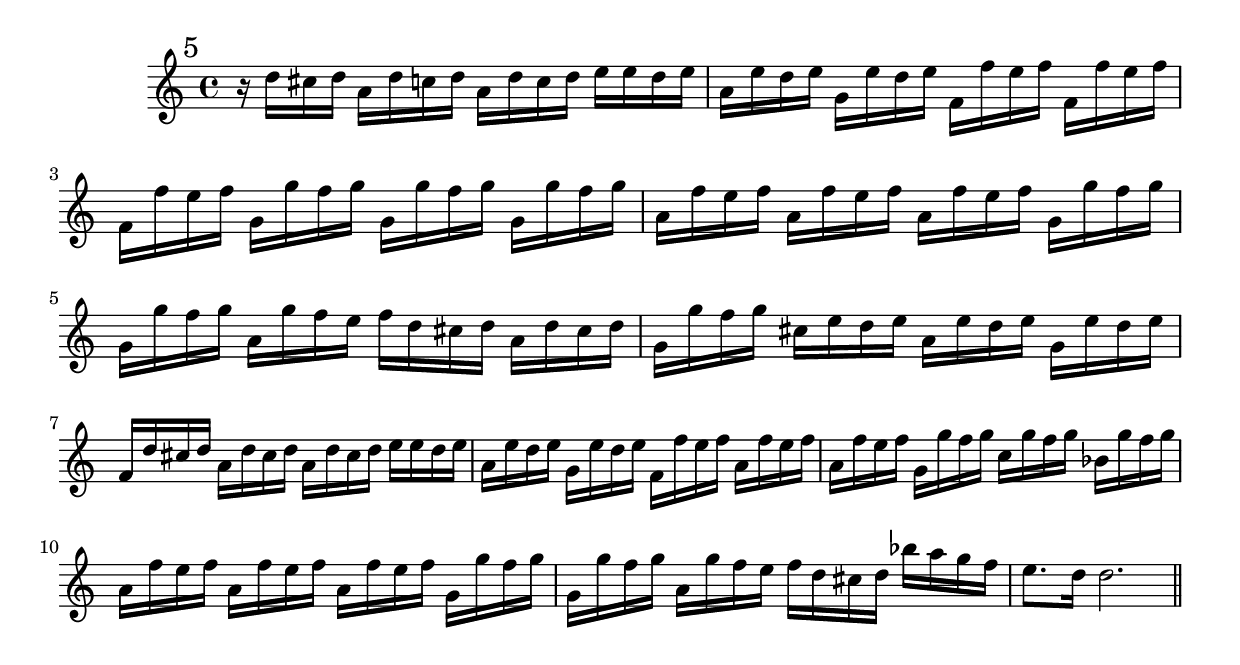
%%  quinto_flauto.ly
%%  Copyright (c) 2011 Benjamin Coudrin <benjamin.coudrin@gmail.com>
%%                All Rights Reserved
%%
%%  Copyleft :
%%  This program is free software. It comes without any warranty, to
%%  the extent permitted by applicable law. You can redistribute it
%%  and/or modify it under the terms of the Do What The Fuck You Want
%%  To Public License, Version 2, as published by Sam Hocevar. See
%%  http://sam.zoy.org/wtfpl/COPYING for more details.

\relative c'' {
  \mark \markup "5"
  r16 d16[ cis d] a16[ d c d] a16[ d c d]
  e16[ e d e] a,16[ e' d e] g,16[ e' d e]
  f,16[ f' e f] f,16[ f' e f] f,16[ f' e f]
  g,16[ g' f g] g,16[ g' f g] g,16[ g' f g]
  a,16[ f' e f] a,16[ f' e f] a,16[ f' e f]
  g,16[ g' f g] g,16[ g' f g] a,16[ g' f e]
  f16[ d cis d] a16[ d cis d] g,16[ g' f g]
  cis,16[ e d e] a,16[ e' d e] g,16[ e' d e]
  f,16[ d' cis d] a16[ d cis d] a16[ d cis d]
  e16[ e d e] a,16[ e' d e] g,16[ e' d e]
  f,16[ f' e f] a,16[ f' e f] a,16[ f' e f]
  g,16[ g' f g] c,16[ g' f g] bes,16[ g' f g]
  a,16[ f' e f] a,16[ f' e f] a,16[ f' e f]
  g,16[ g' f g] g,16[ g' f g] a,16[ g' f e]
  f16[ d cis d] bes'16[ a g f] e8.[ d16]
  d2.
  
  \bar "||"
  \break
}